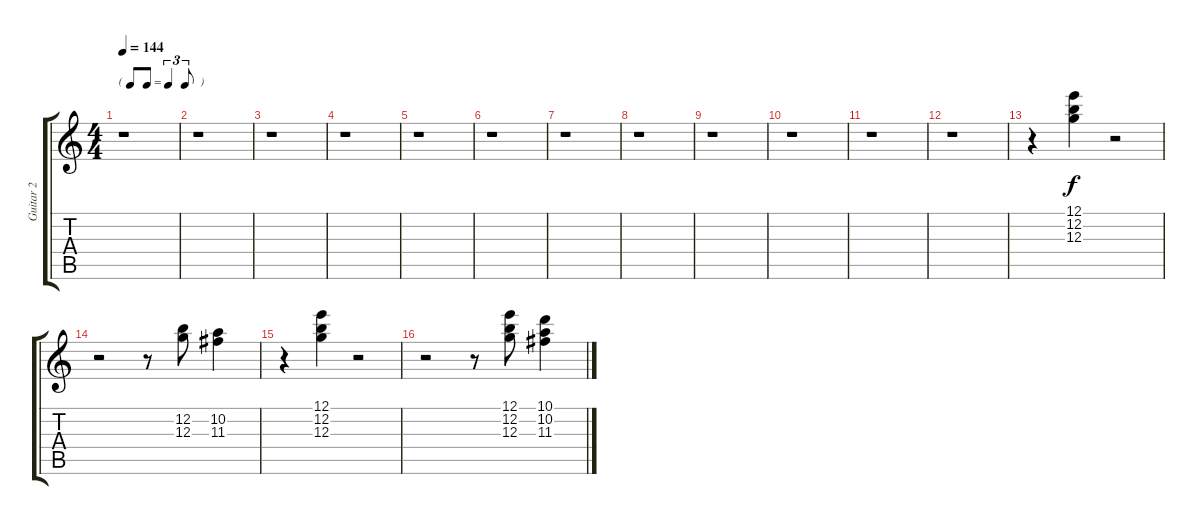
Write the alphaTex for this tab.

\track ("Guitar 2" "Guitar 2") {instrument distortionguitar}
\staff {score tabs}
\tuning (E4 B3 G3 D3 A2 E2) {hide}
\ts (4 4)
\tf triplet8th
\tempo 144
\clef g2
\ks c
r.1{dy f} |
r.1 |
r.1 |
r.1 |
r.1 |
r.1 |
r.1 |
r.1 |
r.1 |
r.1 |
r.1 |
r.1 |
r.4 (12.1 12.2 12.3).4 r.2 |
r.2 r.8 (12.2 12.3).8 (10.2 11.3).4 |
r.4 (12.1 12.2 12.3).4 r.2 |
r.2 r.8 (12.1 12.2 12.3).8 (10.1 10.2 11.3).4
